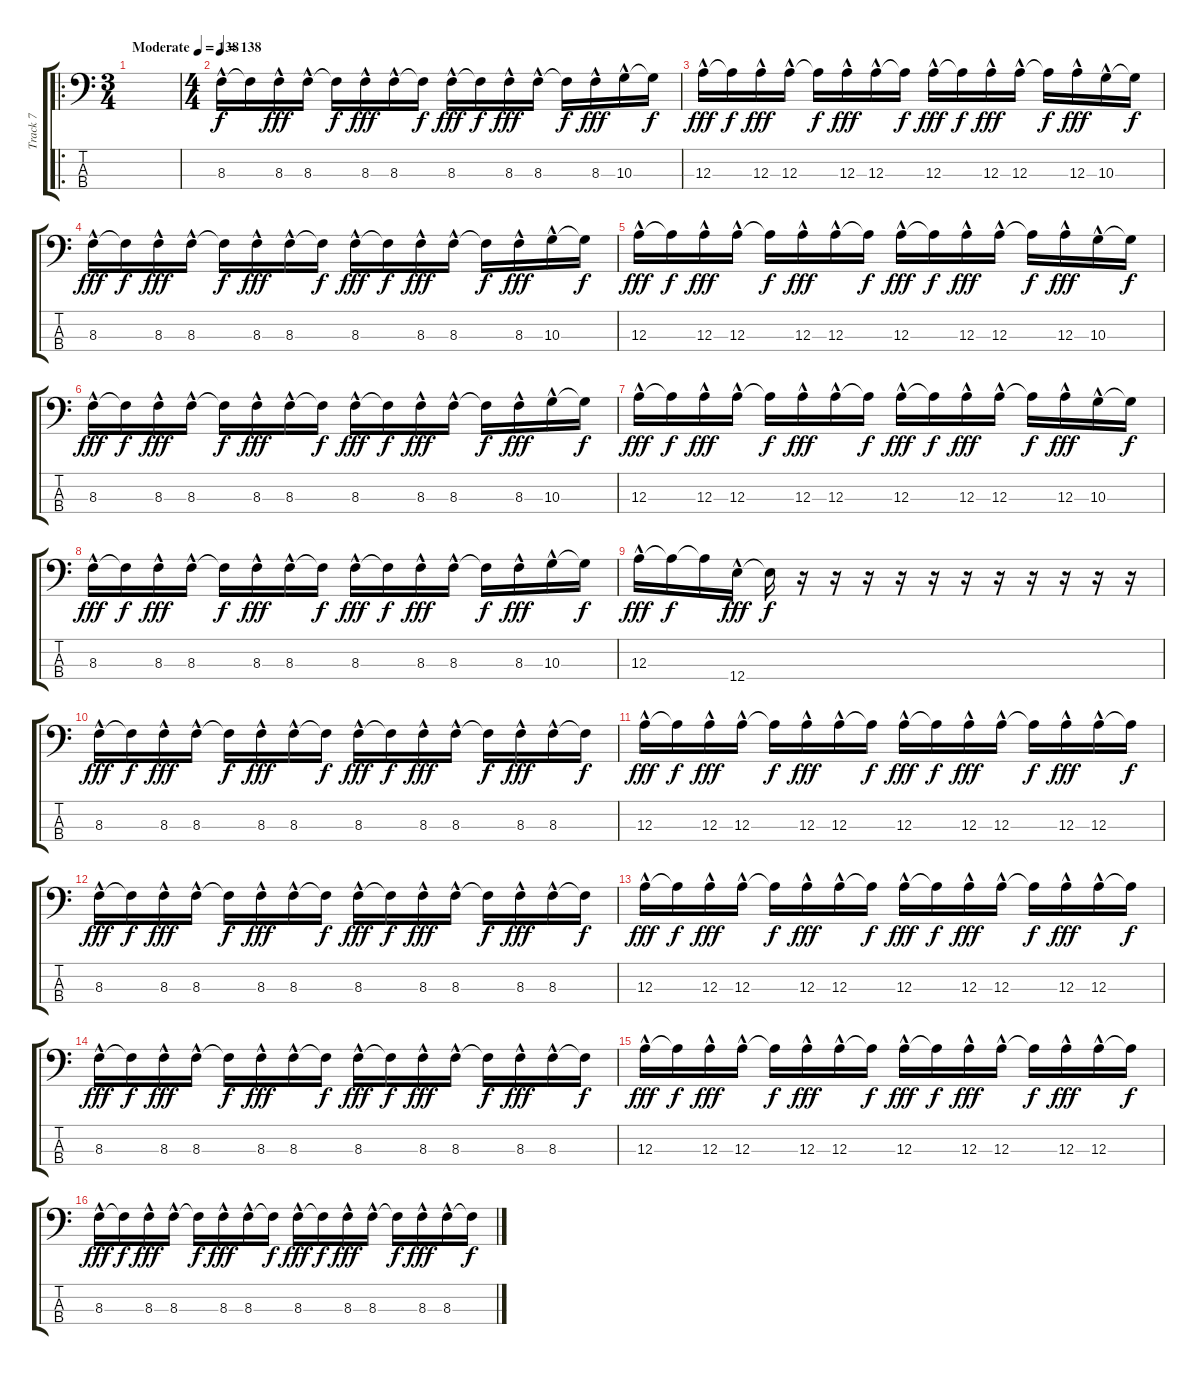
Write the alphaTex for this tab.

\track ("Track 7" "Track 7") {instrument slapbass1}
\staff {score tabs}
\tuning (G2 D2 A1 E1) {hide}
\ro
\ts (3 4)
\tempo (138 "Moderate")
\tempo 276
\tempo (138 "Moderate")
\clef f4
\ks c
|
\ts (4 4)
\tempo 138
8.3{hac}.16 8.3{t}.16{dy f} 8.3{hac}.16{dy fff} 8.3{hac}.16 8.3{t}.16{dy f} 8.3{hac}.16{dy fff} 8.3{hac}.16 8.3{t}.16{dy f} 8.3{hac}.16{dy fff} 8.3{t}.16{dy f} 8.3{hac}.16{dy fff} 8.3{hac}.16 8.3{t}.16{dy f} 8.3{hac}.16{dy fff} 10.3{hac}.16 10.3{t}.16{dy f} |
12.3{hac}.16{dy fff} 12.3{t}.16{dy f} 12.3{hac}.16{dy fff} 12.3{hac}.16 12.3{t}.16{dy f} 12.3{hac}.16{dy fff} 12.3{hac}.16 12.3{t}.16{dy f} 12.3{hac}.16{dy fff} 12.3{t}.16{dy f} 12.3{hac}.16{dy fff} 12.3{hac}.16 12.3{t}.16{dy f} 12.3{hac}.16{dy fff} 10.3{hac}.16 10.3{t}.16{dy f} |
8.3{hac}.16{dy fff} 8.3{t}.16{dy f} 8.3{hac}.16{dy fff} 8.3{hac}.16 8.3{t}.16{dy f} 8.3{hac}.16{dy fff} 8.3{hac}.16 8.3{t}.16{dy f} 8.3{hac}.16{dy fff} 8.3{t}.16{dy f} 8.3{hac}.16{dy fff} 8.3{hac}.16 8.3{t}.16{dy f} 8.3{hac}.16{dy fff} 10.3{hac}.16 10.3{t}.16{dy f} |
12.3{hac}.16{dy fff} 12.3{t}.16{dy f} 12.3{hac}.16{dy fff} 12.3{hac}.16 12.3{t}.16{dy f} 12.3{hac}.16{dy fff} 12.3{hac}.16 12.3{t}.16{dy f} 12.3{hac}.16{dy fff} 12.3{t}.16{dy f} 12.3{hac}.16{dy fff} 12.3{hac}.16 12.3{t}.16{dy f} 12.3{hac}.16{dy fff} 10.3{hac}.16 10.3{t}.16{dy f} |
8.3{hac}.16{dy fff} 8.3{t}.16{dy f} 8.3{hac}.16{dy fff} 8.3{hac}.16 8.3{t}.16{dy f} 8.3{hac}.16{dy fff} 8.3{hac}.16 8.3{t}.16{dy f} 8.3{hac}.16{dy fff} 8.3{t}.16{dy f} 8.3{hac}.16{dy fff} 8.3{hac}.16 8.3{t}.16{dy f} 8.3{hac}.16{dy fff} 10.3{hac}.16 10.3{t}.16{dy f} |
12.3{hac}.16{dy fff} 12.3{t}.16{dy f} 12.3{hac}.16{dy fff} 12.3{hac}.16 12.3{t}.16{dy f} 12.3{hac}.16{dy fff} 12.3{hac}.16 12.3{t}.16{dy f} 12.3{hac}.16{dy fff} 12.3{t}.16{dy f} 12.3{hac}.16{dy fff} 12.3{hac}.16 12.3{t}.16{dy f} 12.3{hac}.16{dy fff} 10.3{hac}.16 10.3{t}.16{dy f} |
8.3{hac}.16{dy fff} 8.3{t}.16{dy f} 8.3{hac}.16{dy fff} 8.3{hac}.16 8.3{t}.16{dy f} 8.3{hac}.16{dy fff} 8.3{hac}.16 8.3{t}.16{dy f} 8.3{hac}.16{dy fff} 8.3{t}.16{dy f} 8.3{hac}.16{dy fff} 8.3{hac}.16 8.3{t}.16{dy f} 8.3{hac}.16{dy fff} 10.3{hac}.16 10.3{t}.16{dy f} |
12.3{hac}.16{dy fff} 12.3{t}.16{dy f} 12.3{t}.16 12.4{hac}.16{dy fff} 12.4{t}.16{dy f} r.16 r.16 r.16 r.16 r.16 r.16 r.16 r.16 r.16 r.16 r.16 |
8.3{hac}.16{dy fff} 8.3{t}.16{dy f} 8.3{hac}.16{dy fff} 8.3{hac}.16 8.3{t}.16{dy f} 8.3{hac}.16{dy fff} 8.3{hac}.16 8.3{t}.16{dy f} 8.3{hac}.16{dy fff} 8.3{t}.16{dy f} 8.3{hac}.16{dy fff} 8.3{hac}.16 8.3{t}.16{dy f} 8.3{hac}.16{dy fff} 8.3{hac}.16 8.3{t}.16{dy f} |
12.3{hac}.16{dy fff} 12.3{t}.16{dy f} 12.3{hac}.16{dy fff} 12.3{hac}.16 12.3{t}.16{dy f} 12.3{hac}.16{dy fff} 12.3{hac}.16 12.3{t}.16{dy f} 12.3{hac}.16{dy fff} 12.3{t}.16{dy f} 12.3{hac}.16{dy fff} 12.3{hac}.16 12.3{t}.16{dy f} 12.3{hac}.16{dy fff} 12.3{hac}.16 12.3{t}.16{dy f} |
8.3{hac}.16{dy fff} 8.3{t}.16{dy f} 8.3{hac}.16{dy fff} 8.3{hac}.16 8.3{t}.16{dy f} 8.3{hac}.16{dy fff} 8.3{hac}.16 8.3{t}.16{dy f} 8.3{hac}.16{dy fff} 8.3{t}.16{dy f} 8.3{hac}.16{dy fff} 8.3{hac}.16 8.3{t}.16{dy f} 8.3{hac}.16{dy fff} 8.3{hac}.16 8.3{t}.16{dy f} |
12.3{hac}.16{dy fff} 12.3{t}.16{dy f} 12.3{hac}.16{dy fff} 12.3{hac}.16 12.3{t}.16{dy f} 12.3{hac}.16{dy fff} 12.3{hac}.16 12.3{t}.16{dy f} 12.3{hac}.16{dy fff} 12.3{t}.16{dy f} 12.3{hac}.16{dy fff} 12.3{hac}.16 12.3{t}.16{dy f} 12.3{hac}.16{dy fff} 12.3{hac}.16 12.3{t}.16{dy f} |
8.3{hac}.16{dy fff} 8.3{t}.16{dy f} 8.3{hac}.16{dy fff} 8.3{hac}.16 8.3{t}.16{dy f} 8.3{hac}.16{dy fff} 8.3{hac}.16 8.3{t}.16{dy f} 8.3{hac}.16{dy fff} 8.3{t}.16{dy f} 8.3{hac}.16{dy fff} 8.3{hac}.16 8.3{t}.16{dy f} 8.3{hac}.16{dy fff} 8.3{hac}.16 8.3{t}.16{dy f} |
12.3{hac}.16{dy fff} 12.3{t}.16{dy f} 12.3{hac}.16{dy fff} 12.3{hac}.16 12.3{t}.16{dy f} 12.3{hac}.16{dy fff} 12.3{hac}.16 12.3{t}.16{dy f} 12.3{hac}.16{dy fff} 12.3{t}.16{dy f} 12.3{hac}.16{dy fff} 12.3{hac}.16 12.3{t}.16{dy f} 12.3{hac}.16{dy fff} 12.3{hac}.16 12.3{t}.16{dy f} |
8.3{hac}.16{dy fff} 8.3{t}.16{dy f} 8.3{hac}.16{dy fff} 8.3{hac}.16 8.3{t}.16{dy f} 8.3{hac}.16{dy fff} 8.3{hac}.16 8.3{t}.16{dy f} 8.3{hac}.16{dy fff} 8.3{t}.16{dy f} 8.3{hac}.16{dy fff} 8.3{hac}.16 8.3{t}.16{dy f} 8.3{hac}.16{dy fff} 8.3{hac}.16 8.3{t}.16{dy f}
